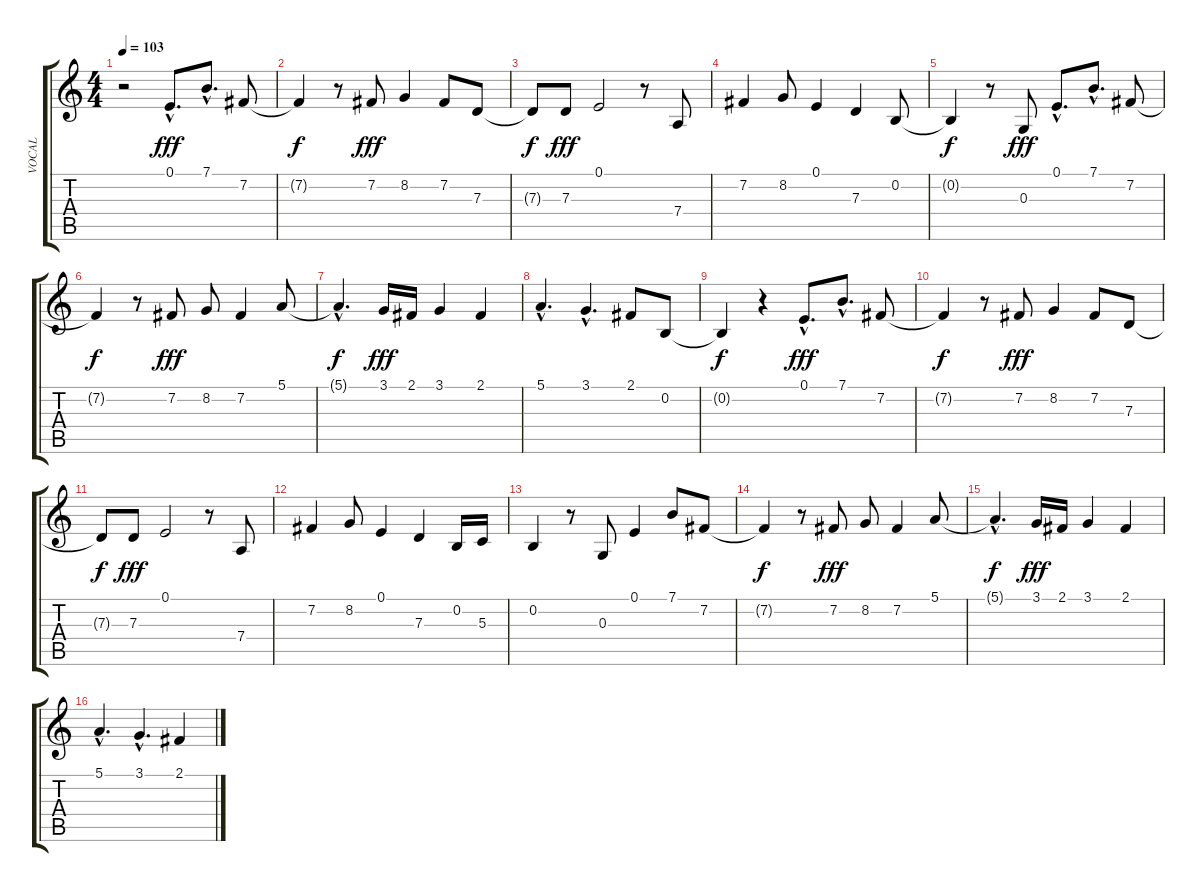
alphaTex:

\track ("VOCAL" "VOCAL") {instrument viola}
\staff {score tabs}
\tuning (E4 B3 G3 D3 A2 E2) {hide}
\ts (4 4)
\tempo 103
\clef g2
\ks c
r.2{dy fff} 0.1{hac}.8{d} 7.1{hac}.8{d} 7.2.8 |
7.2{t}.4{dy f} r.8 7.2.8{dy fff} 8.2.4 7.2.8 7.3.8 |
7.3{t}.8{dy f} 7.3.8{dy fff} 0.1.2 r.8 7.4.8 |
7.2.4 8.2.8 0.1.4 7.3.4 0.2.8 |
0.2{t}.4{dy f} r.8 0.3.8{dy fff} 0.1{hac}.8{d} 7.1{hac}.8{d} 7.2.8 |
7.2{t}.4{dy f} r.8 7.2.8{dy fff} 8.2.8 7.2.4 5.1.8 |
5.1{hac t}.4{d dy f} 3.1.16{dy fff} 2.1.16 3.1.4 2.1.4 |
5.1{hac}.4{d} 3.1{hac}.4{d} 2.1.8 0.2.8 |
0.2{t}.4{dy f} r.4 0.1{hac}.8{d dy fff} 7.1{hac}.8{d} 7.2.8 |
7.2{t}.4{dy f} r.8 7.2.8{dy fff} 8.2.4 7.2.8 7.3.8 |
7.3{t}.8{dy f} 7.3.8{dy fff} 0.1.2 r.8 7.4.8 |
7.2.4 8.2.8 0.1.4 7.3.4 0.2.16 5.3.16 |
0.2.4 r.8 0.3.8 0.1.4 7.1.8 7.2.8 |
7.2{t}.4{dy f} r.8 7.2.8{dy fff} 8.2.8 7.2.4 5.1.8 |
5.1{hac t}.4{d dy f} 3.1.16{dy fff} 2.1.16 3.1.4 2.1.4 |
5.1{hac}.4{d} 3.1{hac}.4{d} 2.1.4
